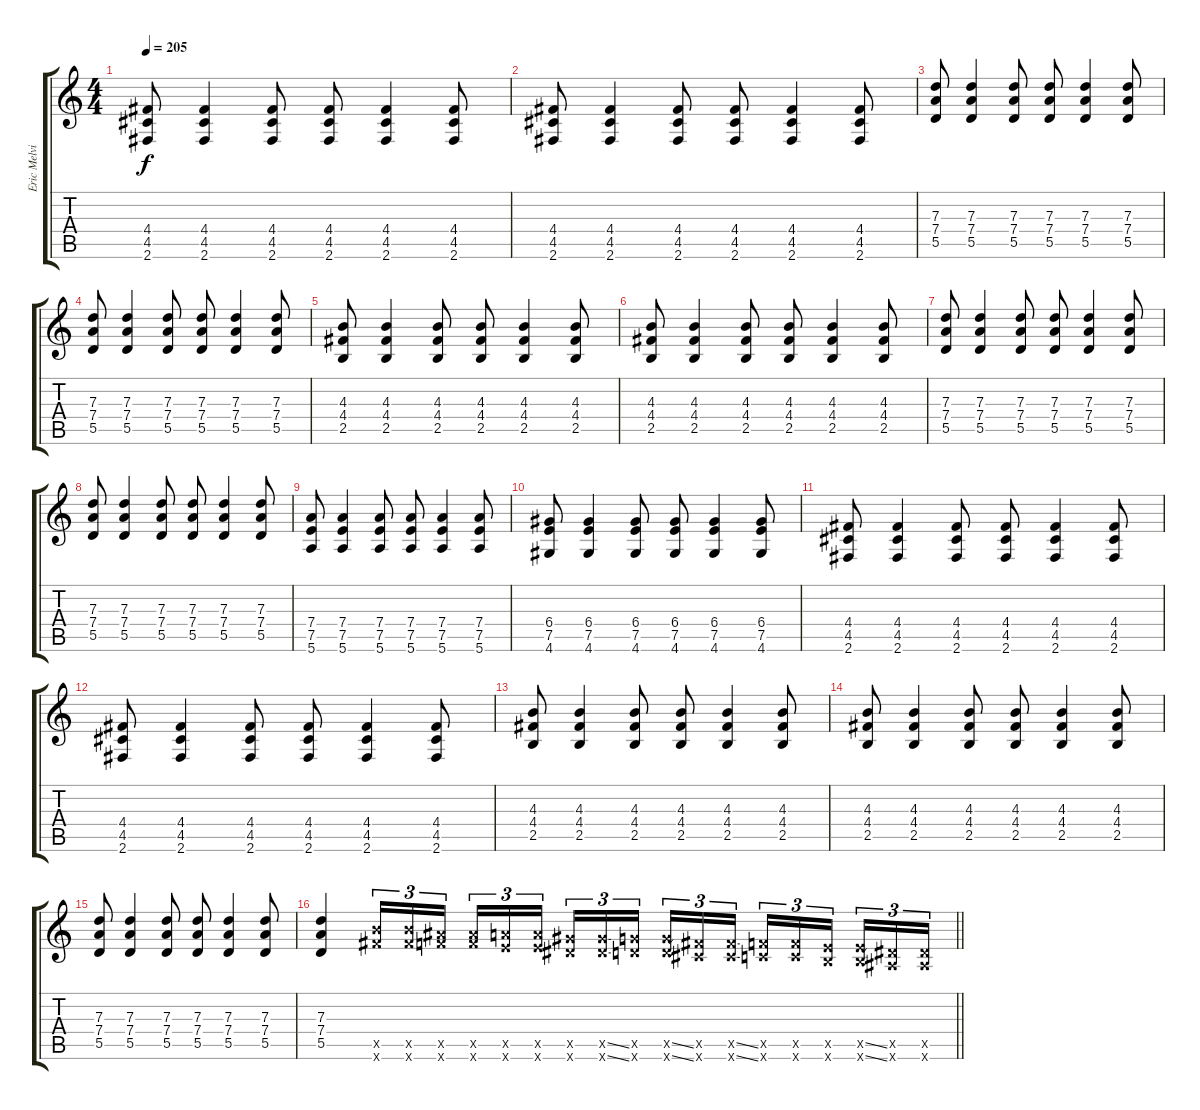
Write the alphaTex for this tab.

\track ("Eric Melvin" "Eric Melvi") {instrument overdrivenguitar}
\staff {score tabs}
\tuning (E4 B3 G3 D3 A2 E2) {hide}
\ts (4 4)
\tempo 205
\clef g2
\ks c
(4.4 4.5 2.6).8{dy f} (4.4 4.5 2.6).4 (4.4 4.5 2.6).8 (4.4 4.5 2.6).8 (4.4 4.5 2.6).4 (4.4 4.5 2.6).8 |
(4.4 4.5 2.6).8 (4.4 4.5 2.6).4 (4.4 4.5 2.6).8 (4.4 4.5 2.6).8 (4.4 4.5 2.6).4 (4.4 4.5 2.6).8 |
(7.3 7.4 5.5).8 (7.3 7.4 5.5).4 (7.3 7.4 5.5).8 (7.3 7.4 5.5).8 (7.3 7.4 5.5).4 (7.3 7.4 5.5).8 |
(7.3 7.4 5.5).8 (7.3 7.4 5.5).4 (7.3 7.4 5.5).8 (7.3 7.4 5.5).8 (7.3 7.4 5.5).4 (7.3 7.4 5.5).8 |
(4.3 4.4 2.5).8 (4.3 4.4 2.5).4 (4.3 4.4 2.5).8 (4.3 4.4 2.5).8 (4.3 4.4 2.5).4 (4.3 4.4 2.5).8 |
(4.3 4.4 2.5).8 (4.3 4.4 2.5).4 (4.3 4.4 2.5).8 (4.3 4.4 2.5).8 (4.3 4.4 2.5).4 (4.3 4.4 2.5).8 |
(7.3 7.4 5.5).8 (7.3 7.4 5.5).4 (7.3 7.4 5.5).8 (7.3 7.4 5.5).8 (7.3 7.4 5.5).4 (7.3 7.4 5.5).8 |
(7.3 7.4 5.5).8 (7.3 7.4 5.5).4 (7.3 7.4 5.5).8 (7.3 7.4 5.5).8 (7.3 7.4 5.5).4 (7.3 7.4 5.5).8 |
(7.4 7.5 5.6).8 (7.4 7.5 5.6).4 (7.4 7.5 5.6).8 (7.4 7.5 5.6).8 (7.4 7.5 5.6).4 (7.4 7.5 5.6).8 |
(6.4 7.5 4.6).8 (6.4 7.5 4.6).4 (6.4 7.5 4.6).8 (6.4 7.5 4.6).8 (6.4 7.5 4.6).4 (6.4 7.5 4.6).8 |
(4.4 4.5 2.6).8 (4.4 4.5 2.6).4 (4.4 4.5 2.6).8 (4.4 4.5 2.6).8 (4.4 4.5 2.6).4 (4.4 4.5 2.6).8 |
(4.4 4.5 2.6).8 (4.4 4.5 2.6).4 (4.4 4.5 2.6).8 (4.4 4.5 2.6).8 (4.4 4.5 2.6).4 (4.4 4.5 2.6).8 |
(4.3 4.4 2.5).8 (4.3 4.4 2.5).4 (4.3 4.4 2.5).8 (4.3 4.4 2.5).8 (4.3 4.4 2.5).4 (4.3 4.4 2.5).8 |
(4.3 4.4 2.5).8 (4.3 4.4 2.5).4 (4.3 4.4 2.5).8 (4.3 4.4 2.5).8 (4.3 4.4 2.5).4 (4.3 4.4 2.5).8 |
(7.3 7.4 5.5).8 (7.3 7.4 5.5).4 (7.3 7.4 5.5).8 (7.3 7.4 5.5).8 (7.3 7.4 5.5).4 (7.3 7.4 5.5).8 |
\barLineRight lightlight
(7.3 7.4 5.5).4 (14.5{x} 14.6{x}).16{tu (3 2)} (14.5{x} 14.6{x}).16{tu (3 2)} (13.5{x} 13.6{x}).16{tu (3 2) beam splitsecondary} (13.5{x} 13.6{x}).16{tu (3 2)} (12.5{x} 12.6{x}).16{tu (3 2)} (12.5{x} 12.6{x}).16{tu (3 2)} (11.5{x} 11.6{x}).16{tu (3 2)} (11.5{ss x} 11.6{ss x}).16{tu (3 2)} (10.5{x} 10.6{x}).16{tu (3 2) beam splitsecondary} (10.5{ss x} 10.6{ss x}).16{tu (3 2)} (9.5{x} 9.6{x}).16{tu (3 2)} (9.5{ss x} 9.6{ss x}).16{tu (3 2)} (8.5{x} 8.6{x}).16{tu (3 2)} (8.5{x} 8.6{x}).16{tu (3 2)} (7.5{x} 7.6{x}).16{tu (3 2) beam splitsecondary} (7.5{ss x} 7.6{ss x}).16{tu (3 2)} (6.5{x} 6.6{x}).16{tu (3 2)} (6.5{x} 6.6{x}).16{tu (3 2)}
